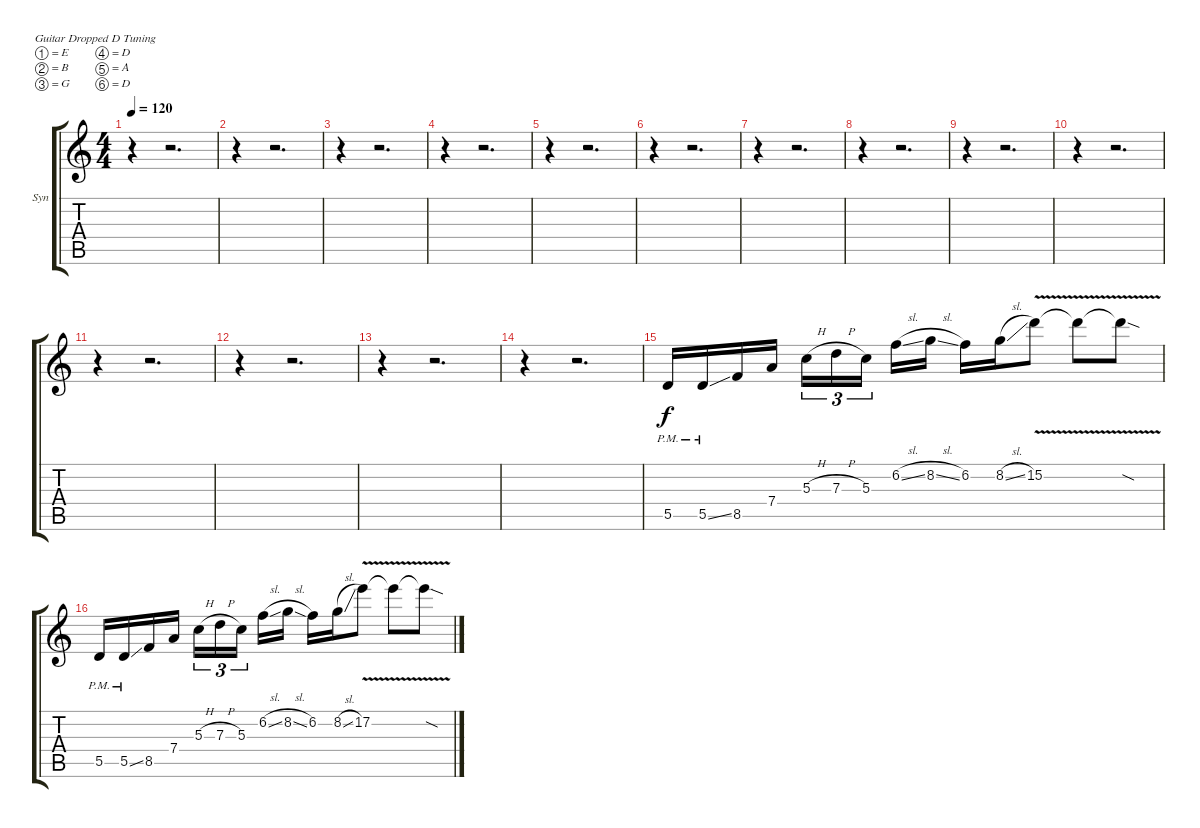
\defaultSystemsLayout 4
\bracketExtendMode groupsimilarinstruments
\firstSystemTrackNameOrientation horizontal
\otherSystemsTrackNameOrientation horizontal
\track ("Synyster Gates" "Syn") {instrument electricguitarclean}
\staff {score tabs}
\tuning (E4 B3 G3 D3 A2 D2)
\ts (4 4)
\tempo 120
\clef g2
\ks c
r.4{dy f} r.2{d} |
r.4 r.2{d} |
r.4 r.2{d} |
r.4 r.2{d} |
r.4 r.2{d} |
r.4 r.2{d} |
r.4 r.2{d} |
r.4 r.2{d} |
r.4 r.2{d} |
r.4 r.2{d} |
r.4 r.2{d} |
r.4 r.2{d} |
r.4 r.2{d} |
r.4 r.2{d} |
5.5{pm}.16 5.5{ss pm}.16 8.5.16 7.4.16 5.3{h}.16{tu (3 2)} 7.3{h}.16{tu (3 2)} 5.3.16{tu (3 2)} 6.2{sl}.16 8.2{sl}.16 6.2.16 8.2{sl}.16 15.2{v}.8 15.2{v t}.8 15.2{v sod t}.8 |
\scale
0.291644 5.5{pm}.16 5.5{ss pm}.16 8.5.16 7.4.16 5.3{h}.16{tu (3 2)} 7.3{h}.16{tu (3 2)} 5.3.16{tu (3 2)} 6.2{sl}.16 8.2{sl}.16 6.2.16 8.2{sl}.16 17.2{v}.8 17.2{v t}.8 17.2{v sod t}.8
